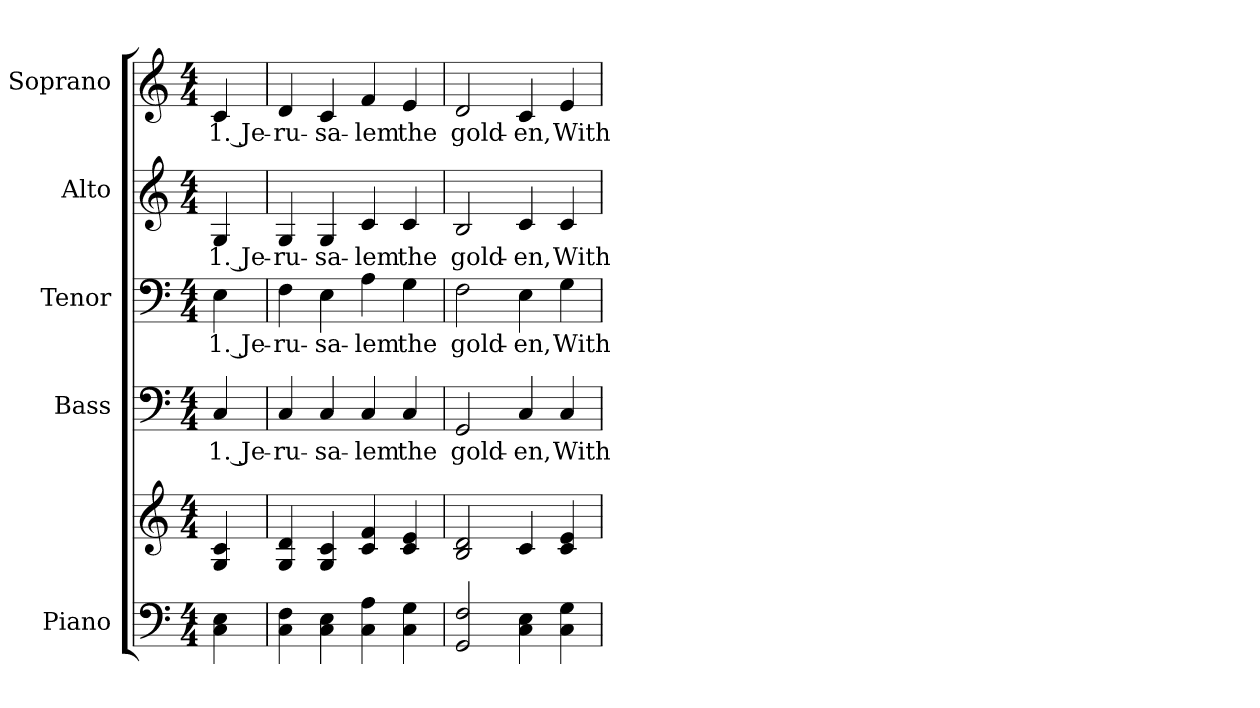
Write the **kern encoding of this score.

**kern	**kern	**kern	**text	**kern	**text	**kern	**text	**kern	**text
*part5	*part5	*part4	*part4	*part3	*part3	*part2	*part2	*part1	*part1
*staff6	*staff5	*staff4	*staff4	*staff3	*staff3	*staff2	*staff2	*staff1	*staff1
*I"Piano	*	*I"Bass	*	*I"Tenor	*	*I"Alto	*	*I"Soprano	*
*I'Pno.	*	*I'B.	*	*I'T.	*	*I'A.	*	*I'S.	*
!!LO:PB:g=z
*clefF4	*clefG2	*clefF4	*	*clefF4	*	*clefG2	*	*clefG2	*
*k[]	*k[]	*k[]	*	*k[]	*	*k[]	*	*k[]	*
*C:	*C:	*C:	*	*C:	*	*C:	*	*C:	*
*M4/4	*M4/4	*M4/4	*	*M4/4	*	*M4/4	*	*M4/4	*
*MM140	*MM140	*MM140	*	*MM140	*	*MM140	*	*MM140	*
=1	=1	=1	=1	=1	=1	=1	=1	=1	=1
!	!	!	!LO:LY:b:color=#000000	!	!	!	!	!	!
!	!	!	!	!	!LO:LY:b:color=#000000	!	!	!	!
!	!	!	!	!	!	!	!LO:LY:b:color=#000000	!	!
!	!	!	!	!	!	!	!	!	!LO:LY:b:color=#000000
4Ci\ 4Ei	4Gi/ 4ci	4Ci/	1. Je-	4Ei\	1. Je-	4Gi/	1. Je-	4ci/	1. Je-
=2	=2	=2	=2	=2	=2	=2	=2	=2	=2
!	!	!	!LO:LY:b:color=#000000	!	!	!	!	!	!
!	!	!	!	!	!LO:LY:b:color=#000000	!	!	!	!
!	!	!	!	!	!	!	!LO:LY:b:color=#000000	!	!
!	!	!	!	!	!	!	!	!	!LO:LY:b:color=#000000
4Ci\ 4Fi	4Gi/ 4di	4Ci/	-ru-	4Fi\	-ru-	4Gi/	-ru-	4di/	-ru-
!	!	!	!LO:LY:b:color=#000000	!	!	!	!	!	!
!	!	!	!	!	!LO:LY:b:color=#000000	!	!	!	!
!	!	!	!	!	!	!	!LO:LY:b:color=#000000	!	!
!	!	!	!	!	!	!	!	!	!LO:LY:b:color=#000000
4Ci\ 4Ei	4Gi/ 4ci	4Ci/	-sa-	4Ei\	-sa-	4Gi/	-sa-	4ci/	-sa-
!	!	!	!LO:LY:b:color=#000000	!	!	!	!	!	!
!	!	!	!	!	!LO:LY:b:color=#000000	!	!	!	!
!	!	!	!	!	!	!	!LO:LY:b:color=#000000	!	!
!	!	!	!	!	!	!	!	!	!LO:LY:b:color=#000000
4Ci\ 4Ai	4ci/ 4fi	4Ci/	-lem	4Ai\	-lem	4ci/	-lem	4fi/	-lem
!	!	!	!LO:LY:b:color=#000000	!	!	!	!	!	!
!	!	!	!	!	!LO:LY:b:color=#000000	!	!	!	!
!	!	!	!	!	!	!	!LO:LY:b:color=#000000	!	!
!	!	!	!	!	!	!	!	!	!LO:LY:b:color=#000000
4Ci\ 4Gi	4ci/ 4ei	4Ci/	the	4Gi\	the	4ci/	the	4ei/	the
=3	=3	=3	=3	=3	=3	=3	=3	=3	=3
!	!	!	!LO:LY:b:color=#000000	!	!	!	!	!	!
!	!	!	!	!	!LO:LY:b:color=#000000	!	!	!	!
!	!	!	!	!	!	!	!LO:LY:b:color=#000000	!	!
!	!	!	!	!	!	!	!	!	!LO:LY:b:color=#000000
2GGi/ 2Fi	2Bi/ 2di	2GGi/	gold-	2Fi\	gold-	2Bi/	gold-	2di/	gold-
!	!	!	!LO:LY:b:color=#000000	!	!	!	!	!	!
!	!	!	!	!	!LO:LY:b:color=#000000	!	!	!	!
!	!	!	!	!	!	!	!LO:LY:b:color=#000000	!	!
!	!	!	!	!	!	!	!	!	!LO:LY:b:color=#000000
4Ci\ 4Ei	4ci/	4Ci/	-en,	4Ei\	-en,	4ci/	-en,	4ci/	-en,
!	!	!	!LO:LY:b:color=#000000	!	!	!	!	!	!
!	!	!	!	!	!LO:LY:b:color=#000000	!	!	!	!
!	!	!	!	!	!	!	!LO:LY:b:color=#000000	!	!
!	!	!	!	!	!	!	!	!	!LO:LY:b:color=#000000
4Ci\ 4Gi	4ci/ 4ei	4Ci/	With	4Gi\	With	4ci/	With	4ei/	With
=	=	=	=	=	=	=	=	=	=
*-	*-	*-	*-	*-	*-	*-	*-	*-	*-
